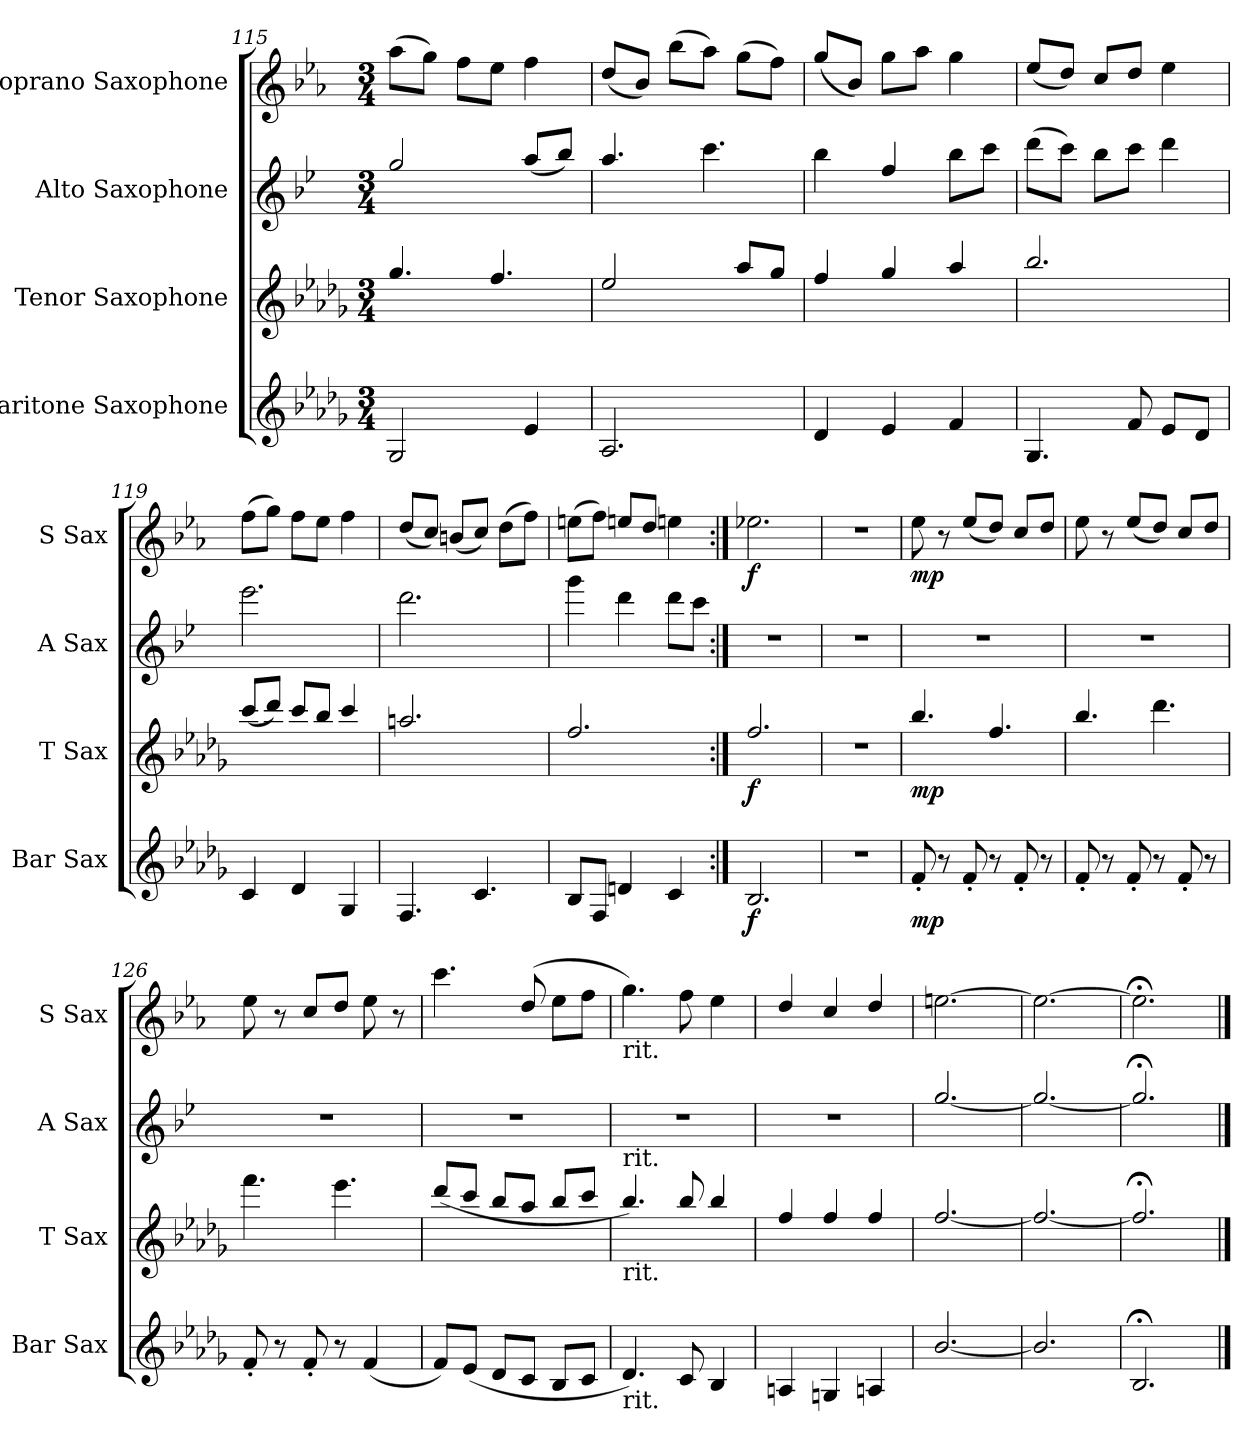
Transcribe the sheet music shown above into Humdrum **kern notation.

**kern	**dynam	**kern	**dynam	**kern	**kern	**dynam
*part4	*part4	*part3	*part3	*part2	*part1	*part1
*staff4	*staff4	*staff3	*staff3	*staff2	*staff1	*staff1
*I"Baritone Saxophone	*	*I"Tenor Saxophone	*	*I"Alto Saxophone	*I"Soprano Saxophone	*
*I'Bar Sax	*	*I'T Sax	*	*I'A Sax	*I'S Sax	*
*clefG2	*	*clefG2	*	*clefG2	*clefG2	*
*ITrd12c21	*	*ITrd8c14	*	*ITrd5c9	*ITrd1c2	*
*k[b-e-a-d-g-]	*	*k[b-e-a-d-g-]	*	*k[b-e-a-d-g-]	*k[b-e-a-d-g-]	*
*M3/4	*	*M3/4	*	*M3/4	*M3/4	*
=115	=115	=115	=115	=115	=115	=115
2GG-/	.	4.g-/	.	2b-/	(>8gg-\L	.
.	.	.	.	.	8ff\J)	.
.	.	.	.	.	8ee-\L	.
.	.	4.f/	.	.	8dd-\J	.
4E-/	.	.	.	(<8cc/L	4ee-\	.
.	.	.	.	8dd-/J)	.	.
=116	=116	=116	=116	=116	=116	=116
2.AA-/	.	2e-/	.	4.cc/	(<8cc/L	.
.	.	.	.	.	8a-/J)	.
.	.	.	.	.	(>8aa-\L	.
.	.	.	.	4.ee-\	8gg-\J)	.
.	.	8a-/L	.	.	(>8ff\L	.
.	.	8g-/J	.	.	8ee-\J)	.
=117	=117	=117	=117	=117	=117	=117
4D-/	.	4f/	.	4dd-\	(<8ff/L	.
.	.	.	.	.	8a-/J)	.
4E-/	.	4g-/	.	4a-/	8ff\L	.
.	.	.	.	.	8gg-\J	.
4F/	.	4a-/	.	8dd-\L	4ff\	.
.	.	.	.	8ee-\J	.	.
=118	=118	=118	=118	=118	=118	=118
4.GG-/	.	2.b-/	.	(>8ff\L	(<8dd-/L	.
.	.	.	.	8ee-\J)	8cc/J)	.
.	.	.	.	8dd-\L	8b-/L	.
8F/	.	.	.	8ee-\J	8cc/J	.
8E-/L	.	.	.	4ff\	4dd-\	.
8D-/J	.	.	.	.	.	.
!!LO:PB:g=z
=119	=119	=119	=119	=119	=119	=119
4C/	.	(<8cc/L	.	2.gg-\	(>8ee-\L	.
.	.	8dd-/J)	.	.	8ff\J)	.
4D-/	.	8cc/L	.	.	8ee-\L	.
.	.	8b-/J	.	.	8dd-\J	.
4GG-/	.	4cc/	.	.	4ee-\	.
=120	=120	=120	=120	=120	=120	=120
4.FF/	.	2.an/	.	2.ff\	(<8cc/L	.
.	.	.	.	.	8b-/J)	.
.	.	.	.	.	(<8an/L	.
4.C/	.	.	.	.	8b-/J)	.
.	.	.	.	.	(>8cc\L	.
.	.	.	.	.	8ee-\J)	.
=121	=121	=121	=121	=121	=121	=121
8BB-/L	.	2.f/	.	4bb-\	(>8ddn\L	.
8FF/J	.	.	.	.	8ee-\J)	.
4Dn/	.	.	.	4ff\	8ddn/L	.
.	.	.	.	.	8cc/J	.
4C/	.	.	.	8ff\L	4ddn\	.
.	.	.	.	8ee-\J	.	.
=122:|!	=122:|!	=122:|!	=122:|!	=122:|!	=122:|!	=122:|!
!	!LO:DY:b	!	!LO:DY:b	!	!	!LO:DY:b
2.BB-/	f	2.f/	f	2.r	2.dd-X\	f
=123	=123	=123	=123	=123	=123	=123
2.r	.	2.r	.	2.r	2.r	.
=124	=124	=124	=124	=124	=124	=124
!	!LO:DY:b	!	!LO:DY:b	!	!	!LO:DY:b
8F'/	mp	4.b-/	mp	2.r	8dd-\	mp
8r	.	.	.	.	8r	.
8F'/	.	.	.	.	(<8dd-/L	.
8r	.	4.f/	.	.	8cc/J)	.
8F'/	.	.	.	.	8b-/L	.
8r	.	.	.	.	8cc/J	.
=125	=125	=125	=125	=125	=125	=125
8F'/	.	4.b-/	.	2.r	8dd-\	.
8r	.	.	.	.	8r	.
8F'/	.	.	.	.	(<8dd-/L	.
8r	.	4.dd-\	.	.	8cc/J)	.
8F'/	.	.	.	.	8b-/L	.
8r	.	.	.	.	8cc/J	.
!!LO:LB:g=z
=126	=126	=126	=126	=126	=126	=126
8F'/	.	4.ff\	.	2.r	8dd-\	.
8r	.	.	.	.	8r	.
8F'/	.	.	.	.	8b-/L	.
8r	.	4.ee-\	.	.	8cc/J	.
(<4F/	.	.	.	.	8dd-\	.
.	.	.	.	.	8r	.
=127	=127	=127	=127	=127	=127	=127
8F/L)	.	(<8dd-/L	.	2.r	4.bb-\	.
(<8E-/J	.	8cc/J	.	.	.	.
8D-/L	.	8b-/L	.	.	.	.
8C/J	.	8a-/J	.	.	(>8cc/	.
8BB-/L	.	8b-/L	.	.	8dd-\L	.
8C/J	.	8cc/J	.	.	8ee-\J	.
=128	=128	=128	=128	=128	=128	=128
!	!	!	!	!	!LO:TX:b:t=rit.	!
!	!	!	!	!LO:TX:b:t=rit.	!	!
!	!	!LO:TX:b:t=rit.	!	!	!	!
!LO:TX:b:t=rit.	!	!	!	!	!	!
4.D-/)	.	4.b-/)	.	2.r	4.ff\)	.
8C/	.	8b-/	.	.	8ee-\	.
4BB-/	.	4b-/	.	.	4dd-\	.
=129	=129	=129	=129	=129	=129	=129
4AAn/	.	4f/	.	2.r	4cc/	.
4GGn/	.	4f/	.	.	4b-/	.
4AAn/	.	4f/	.	.	4cc/	.
=130	=130	=130	=130	=130	=130	=130
[2.B-/	.	[2.f/	.	[2.b-/	[2.ddn\	.
=131	=131	=131	=131	=131	=131	=131
2.B-/]	.	2.f/_	.	2.b-/_	2.dd\_	.
=132	=132	=132	=132	=132	=132	=132
2.BB-;</	.	2.f;</]	.	2.b-;</]	2.dd;<\]	.
==	==	==	==	==	==	==
*-	*-	*-	*-	*-	*-	*-
